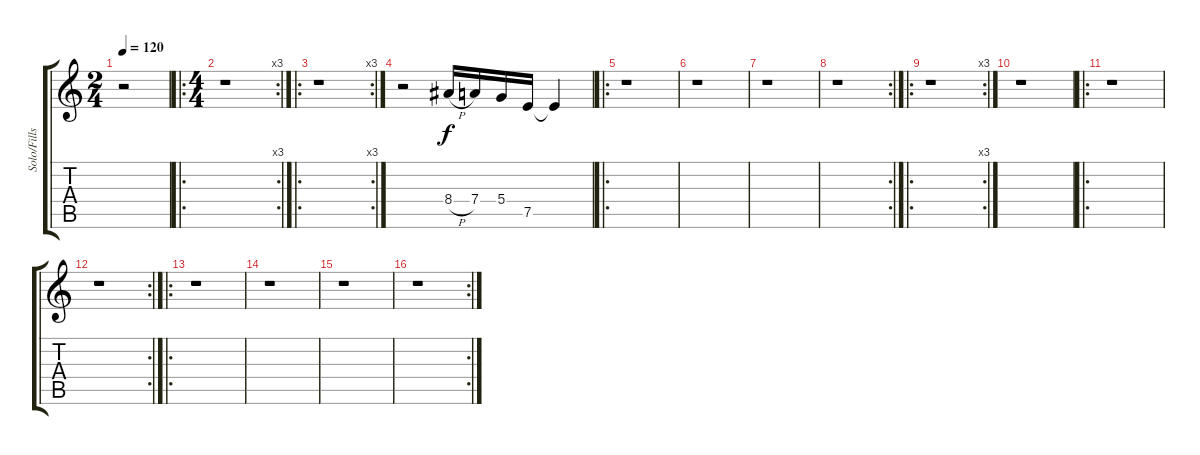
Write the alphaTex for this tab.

\track ("Solo/Fills" "Solo/Fills") {instrument overdrivenguitar}
\staff {score tabs}
\tuning (E4 B3 G3 D3 A2 E2) {hide}
\ts (2 4)
\tempo 120
\clef g2
\ks c
r.2{dy f instrument overdrivenguitar} |
\ro
\rc 3
\ts (4 4)
r.1 |
\ro
\rc 3
r.1 |
r.2 8.4{h}.16 7.4.16 5.4.16 7.5.16 7.5{t}.4 |
\ro
r.1 |
r.1 |
r.1 |
\rc 2
r.1 |
\ro
\rc 3
r.1 |
r.1 |
\ro
r.1 |
\rc 2
r.1 |
\ro
r.1 |
r.1 |
r.1 |
\rc 2
r.1
